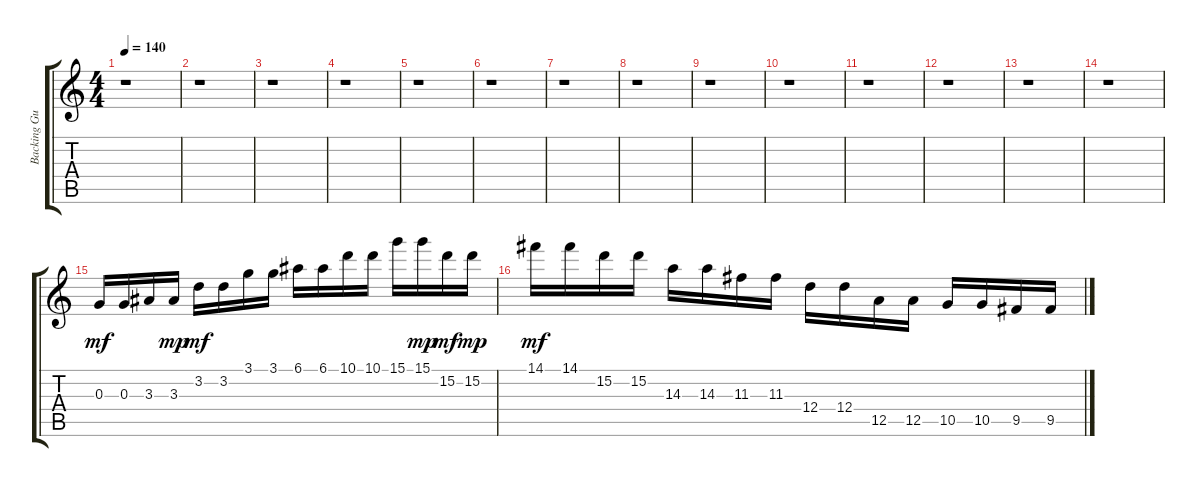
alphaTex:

\track ("Backing Guitar2" "Backing Gu") {instrument distortionguitar}
\staff {score tabs}
\tuning (E4 B3 G3 D3 A2 D2) {hide}
\ts (4 4)
\tempo 140
\clef g2
\ks c
r.1{dy mf} |
r.1 |
r.1 |
r.1 |
r.1 |
r.1 |
r.1 |
r.1 |
r.1 |
r.1 |
r.1 |
r.1 |
r.1 |
r.1 |
0.3.16 0.3.16 3.3.16 3.3.16{dy mp} 3.2.16{dy mf} 3.2.16 3.1.16 3.1.16 6.1.16 6.1.16 10.1.16 10.1.16 15.1.16 15.1.16{dy mp} 15.2.16{dy mf} 15.2.16{dy mp} |
14.1.16{dy mf} 14.1.16 15.2.16 15.2.16 14.3.16 14.3.16 11.3.16 11.3.16 12.4.16 12.4.16 12.5.16 12.5.16 10.5.16 10.5.16 9.5.16 9.5.16
